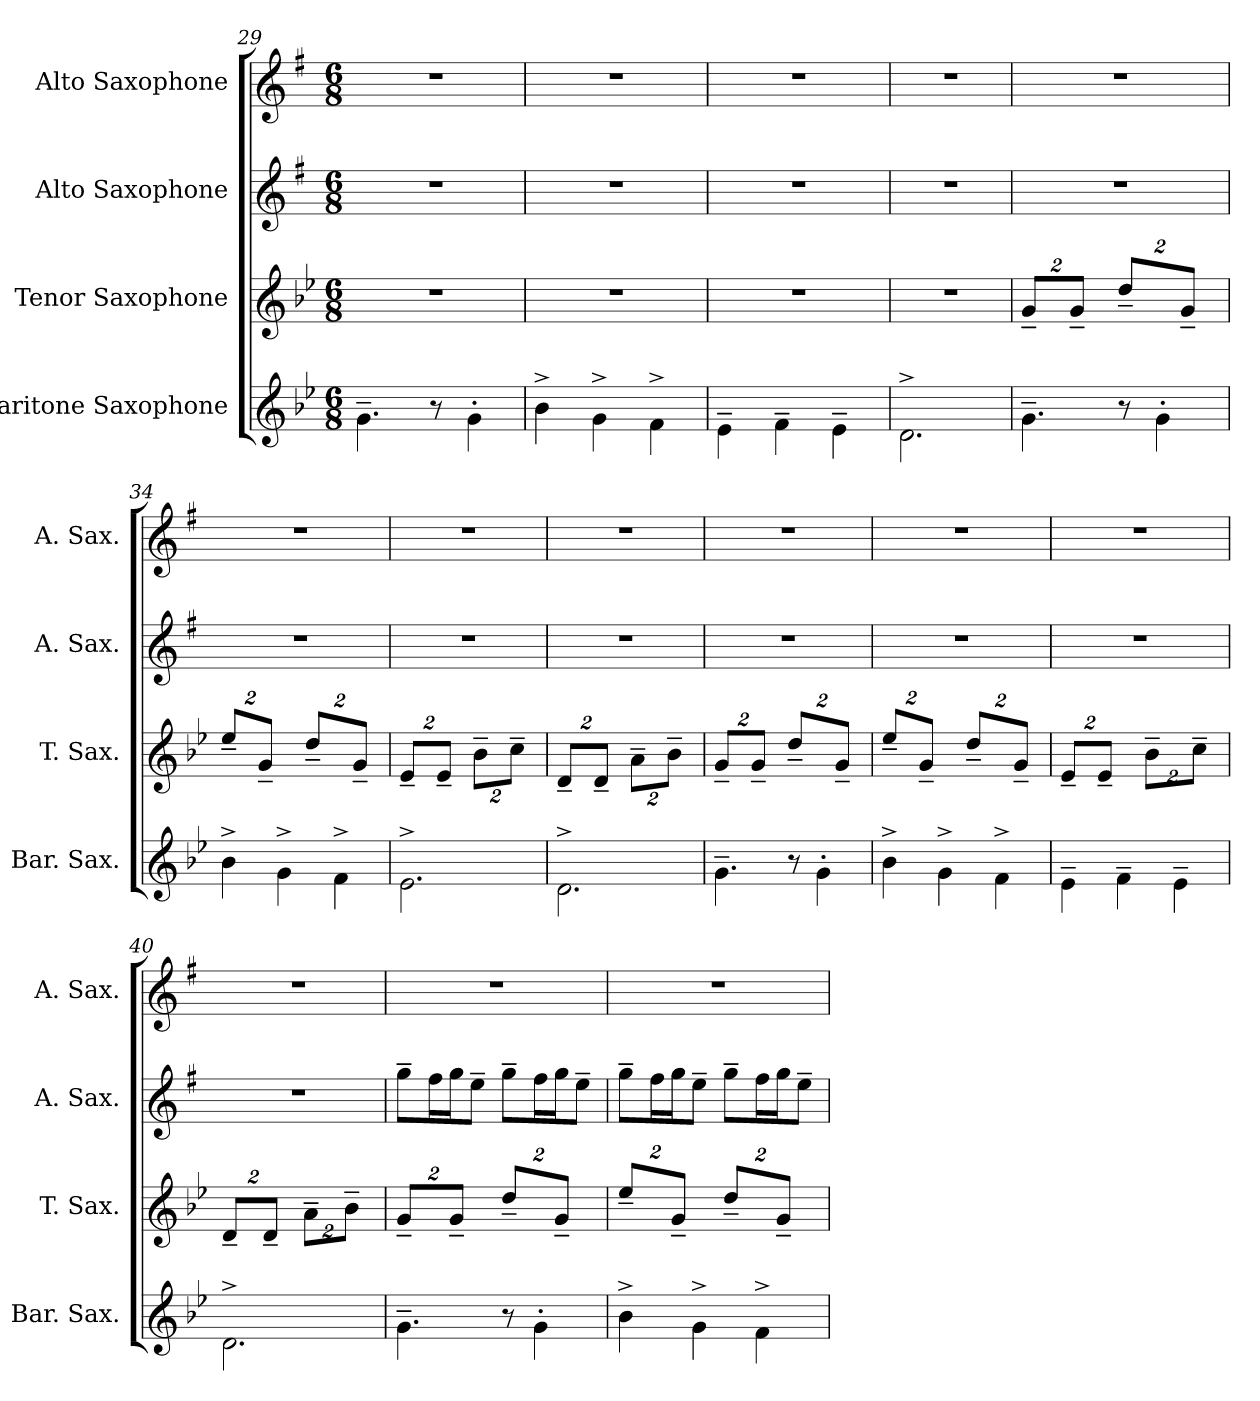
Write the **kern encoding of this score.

**kern	**kern	**kern	**kern
*part4	*part3	*part2	*part1
*staff4	*staff3	*staff2	*staff1
*I"Baritone Saxophone	*I"Tenor Saxophone	*I"Alto Saxophone	*I"Alto Saxophone
*I'Bar. Sax.	*I'T. Sax.	*I'A. Sax.	*I'A. Sax.
*clefG2	*clefG2	*clefG2	*clefG2
*ITrd12c21	*ITrd8c14	*ITrd5c9	*ITrd5c9
*k[b-e-]	*k[b-e-]	*k[b-e-]	*k[b-e-]
*B-:	*B-:	*B-:	*B-:
*M6/8	*M6/8	*M6/8	*M6/8
=29	=29	=29	=29
4.G~\	2.r	2.r	2.r
8r	.	.	.
4G'\	.	.	.
=30	=30	=30	=30
4B-^\	2.r	2.r	2.r
4G^\	.	.	.
4F^\	.	.	.
=31	=31	=31	=31
4E-~\	2.r	2.r	2.r
4F~\	.	.	.
4E-~\	.	.	.
=32	=32	=32	=32
2.D^\	2.r	2.r	2.r
=33	=33	=33	=33
*	*Xbrackettup	*	*
4.G~\	16%3G~/L	2.r	2.r
.	16%3G~/J	.	.
8r	16%3d~/L	.	.
4G'\	.	.	.
.	16%3G~/J	.	.
=34	=34	=34	=34
4B-^\	16%3e-~/L	2.r	2.r
.	16%3G~/J	.	.
4G^\	.	.	.
.	16%3d~/L	.	.
4F^\	.	.	.
.	16%3G~/J	.	.
!!LO:LB:g=z
=35	=35	=35	=35
2.E-^\	16%3E-~/L	2.r	2.r
.	16%3E-~/J	.	.
.	16%3B-~\L	.	.
.	16%3c~\J	.	.
=36	=36	=36	=36
2.D^\	16%3D~/L	2.r	2.r
.	16%3D~/J	.	.
.	16%3A~\L	.	.
.	16%3B-~\J	.	.
=37	=37	=37	=37
4.G~\	16%3G~/L	2.r	2.r
.	16%3G~/J	.	.
8r	16%3d~/L	.	.
4G'\	.	.	.
.	16%3G~/J	.	.
=38	=38	=38	=38
4B-^\	16%3e-~/L	2.r	2.r
.	16%3G~/J	.	.
4G^\	.	.	.
.	16%3d~/L	.	.
4F^\	.	.	.
.	16%3G~/J	.	.
=39	=39	=39	=39
4E-~\	16%3E-~/L	2.r	2.r
.	16%3E-~/J	.	.
4F~\	.	.	.
.	16%3B-~\L	.	.
4E-~\	.	.	.
.	16%3c~\J	.	.
=40	=40	=40	=40
2.D^\	16%3D~/L	2.r	2.r
.	16%3D~/J	.	.
.	16%3A~\L	.	.
.	16%3B-~\J	.	.
=41	=41	=41	=41
4.G~\	16%3G~/L	8b-~\L	2.r
.	.	16a\L	.
.	16%3G~/J	16b-\J	.
.	.	8g~\J	.
8r	16%3d~/L	8b-~\L	.
4G'\	.	16a\L	.
.	16%3G~/J	16b-\J	.
.	.	8g~\J	.
!!LO:LB:g=z
=42	=42	=42	=42
4B-^\	16%3e-~/L	8b-~\L	2.r
.	.	16a\L	.
.	16%3G~/J	16b-\J	.
4G^\	.	8g~\J	.
.	16%3d~/L	8b-~\L	.
4F^\	.	16a\L	.
.	16%3G~/J	16b-\J	.
.	.	8g~\J	.
=	=	=	=
*-	*-	*-	*-
